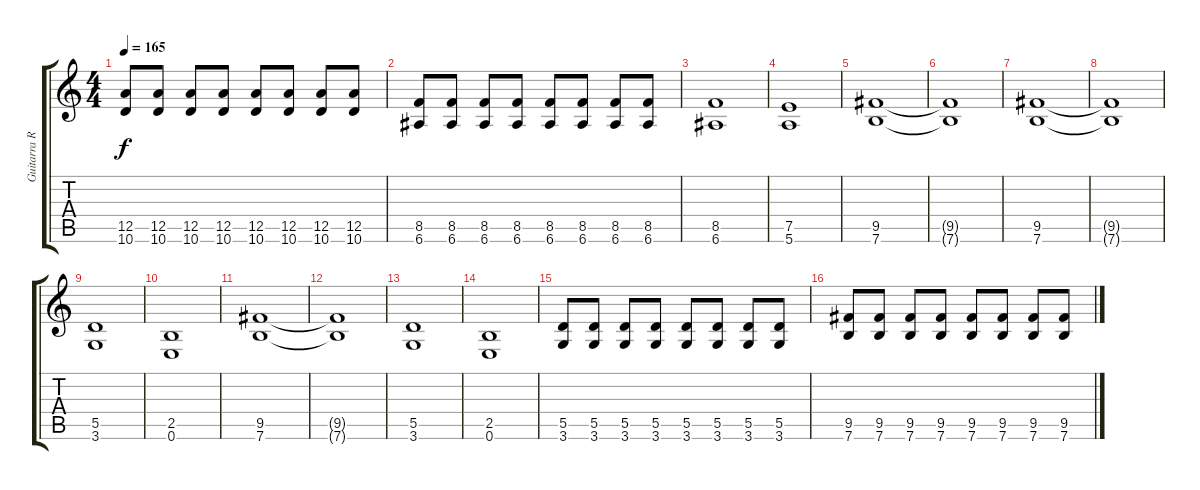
\track ("Guitarra Ritmica" "Guitarra R") {instrument distortionguitar}
\staff {score tabs}
\tuning (E4 B3 G3 D3 A2 E2) {hide}
\ts (4 4)
\tempo 165
\clef g2
\ks c
(12.5 10.6).8{dy f} (12.5 10.6).8 (12.5 10.6).8 (12.5 10.6).8 (12.5 10.6).8 (12.5 10.6).8 (12.5 10.6).8 (12.5 10.6).8 |
(8.5 6.6).8 (8.5 6.6).8 (8.5 6.6).8 (8.5 6.6).8 (8.5 6.6).8 (8.5 6.6).8 (8.5 6.6).8 (8.5 6.6).8 |
(8.5 6.6).1 |
(7.5 5.6).1 |
(9.5 7.6).1 |
(9.5{t} 7.6{t}).1 |
(9.5 7.6).1 |
(9.5{t} 7.6{t}).1 |
(5.5 3.6).1 |
(2.5 0.6).1 |
(9.5 7.6).1 |
(9.5{t} 7.6{t}).1 |
(5.5 3.6).1 |
(2.5 0.6).1 |
(5.5 3.6).8 (5.5 3.6).8 (5.5 3.6).8 (5.5 3.6).8 (5.5 3.6).8 (5.5 3.6).8 (5.5 3.6).8 (5.5 3.6).8 |
(9.5 7.6).8 (9.5 7.6).8 (9.5 7.6).8 (9.5 7.6).8 (9.5 7.6).8 (9.5 7.6).8 (9.5 7.6).8 (9.5 7.6).8
